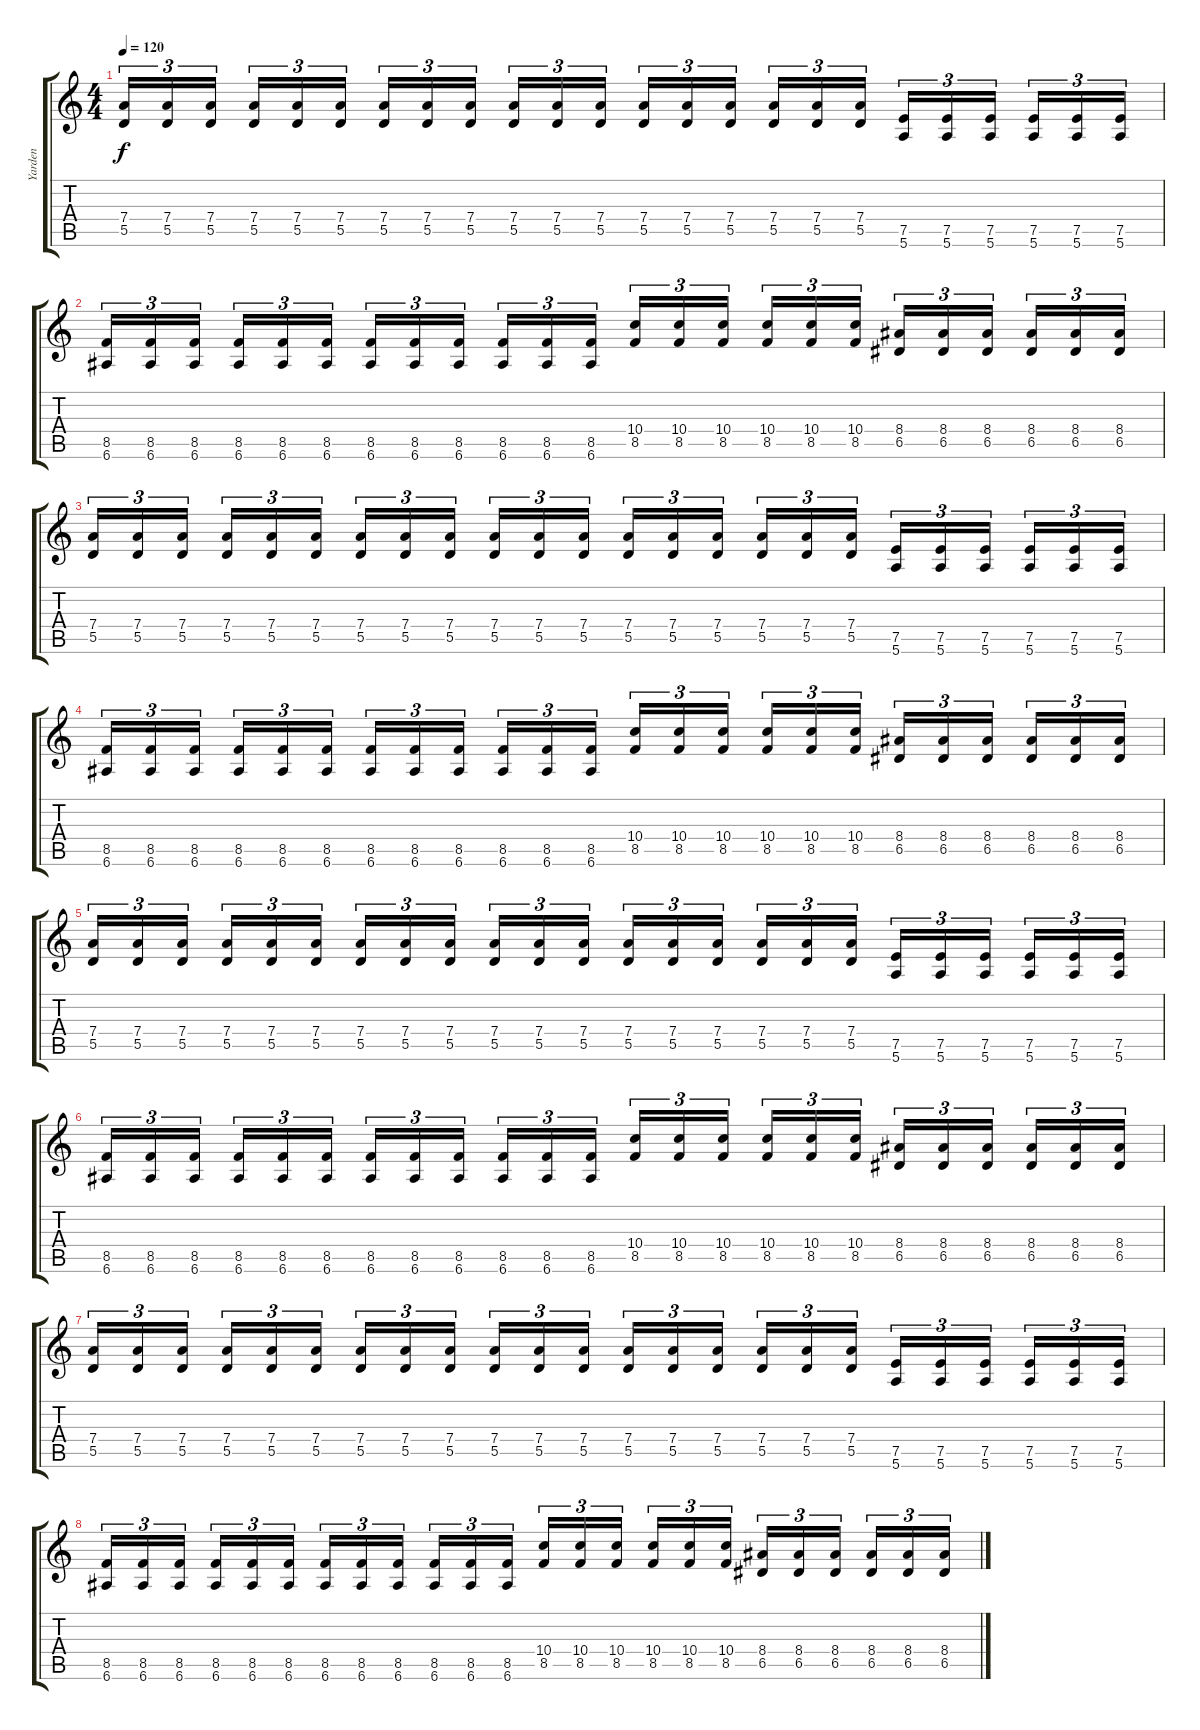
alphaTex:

\track ("Yarden" "Yarden") {instrument distortionguitar}
\staff {score tabs}
\tuning (E4 B3 G3 D3 A2 E2) {hide}
\ts (4 4)
\tempo 120
\clef g2
\ks c
(7.4 5.5).16{tu (3 2) dy f} (7.4 5.5).16{tu (3 2)} (7.4 5.5).16{tu (3 2) beam splitsecondary} (7.4 5.5).16{tu (3 2)} (7.4 5.5).16{tu (3 2)} (7.4 5.5).16{tu (3 2)} (7.4 5.5).16{tu (3 2)} (7.4 5.5).16{tu (3 2)} (7.4 5.5).16{tu (3 2) beam splitsecondary} (7.4 5.5).16{tu (3 2)} (7.4 5.5).16{tu (3 2)} (7.4 5.5).16{tu (3 2)} (7.4 5.5).16{tu (3 2)} (7.4 5.5).16{tu (3 2)} (7.4 5.5).16{tu (3 2) beam splitsecondary} (7.4 5.5).16{tu (3 2)} (7.4 5.5).16{tu (3 2)} (7.4 5.5).16{tu (3 2)} (7.5 5.6).16{tu (3 2)} (7.5 5.6).16{tu (3 2)} (7.5 5.6).16{tu (3 2) beam splitsecondary} (7.5 5.6).16{tu (3 2)} (7.5 5.6).16{tu (3 2)} (7.5 5.6).16{tu (3 2)} |
(8.5 6.6).16{tu (3 2)} (8.5 6.6).16{tu (3 2)} (8.5 6.6).16{tu (3 2) beam splitsecondary} (8.5 6.6).16{tu (3 2)} (8.5 6.6).16{tu (3 2)} (8.5 6.6).16{tu (3 2)} (8.5 6.6).16{tu (3 2)} (8.5 6.6).16{tu (3 2)} (8.5 6.6).16{tu (3 2) beam splitsecondary} (8.5 6.6).16{tu (3 2)} (8.5 6.6).16{tu (3 2)} (8.5 6.6).16{tu (3 2)} (10.4 8.5).16{tu (3 2)} (10.4 8.5).16{tu (3 2)} (10.4 8.5).16{tu (3 2) beam splitsecondary} (10.4 8.5).16{tu (3 2)} (10.4 8.5).16{tu (3 2)} (10.4 8.5).16{tu (3 2)} (8.4 6.5).16{tu (3 2)} (8.4 6.5).16{tu (3 2)} (8.4 6.5).16{tu (3 2) beam splitsecondary} (8.4 6.5).16{tu (3 2)} (8.4 6.5).16{tu (3 2)} (8.4 6.5).16{tu (3 2)} |
(7.4 5.5).16{tu (3 2)} (7.4 5.5).16{tu (3 2)} (7.4 5.5).16{tu (3 2) beam splitsecondary} (7.4 5.5).16{tu (3 2)} (7.4 5.5).16{tu (3 2)} (7.4 5.5).16{tu (3 2)} (7.4 5.5).16{tu (3 2)} (7.4 5.5).16{tu (3 2)} (7.4 5.5).16{tu (3 2) beam splitsecondary} (7.4 5.5).16{tu (3 2)} (7.4 5.5).16{tu (3 2)} (7.4 5.5).16{tu (3 2)} (7.4 5.5).16{tu (3 2)} (7.4 5.5).16{tu (3 2)} (7.4 5.5).16{tu (3 2) beam splitsecondary} (7.4 5.5).16{tu (3 2)} (7.4 5.5).16{tu (3 2)} (7.4 5.5).16{tu (3 2)} (7.5 5.6).16{tu (3 2)} (7.5 5.6).16{tu (3 2)} (7.5 5.6).16{tu (3 2) beam splitsecondary} (7.5 5.6).16{tu (3 2)} (7.5 5.6).16{tu (3 2)} (7.5 5.6).16{tu (3 2)} |
(8.5 6.6).16{tu (3 2)} (8.5 6.6).16{tu (3 2)} (8.5 6.6).16{tu (3 2) beam splitsecondary} (8.5 6.6).16{tu (3 2)} (8.5 6.6).16{tu (3 2)} (8.5 6.6).16{tu (3 2)} (8.5 6.6).16{tu (3 2)} (8.5 6.6).16{tu (3 2)} (8.5 6.6).16{tu (3 2) beam splitsecondary} (8.5 6.6).16{tu (3 2)} (8.5 6.6).16{tu (3 2)} (8.5 6.6).16{tu (3 2)} (10.4 8.5).16{tu (3 2)} (10.4 8.5).16{tu (3 2)} (10.4 8.5).16{tu (3 2) beam splitsecondary} (10.4 8.5).16{tu (3 2)} (10.4 8.5).16{tu (3 2)} (10.4 8.5).16{tu (3 2)} (8.4 6.5).16{tu (3 2)} (8.4 6.5).16{tu (3 2)} (8.4 6.5).16{tu (3 2) beam splitsecondary} (8.4 6.5).16{tu (3 2)} (8.4 6.5).16{tu (3 2)} (8.4 6.5).16{tu (3 2)} |
(7.4 5.5).16{tu (3 2)} (7.4 5.5).16{tu (3 2)} (7.4 5.5).16{tu (3 2) beam splitsecondary} (7.4 5.5).16{tu (3 2)} (7.4 5.5).16{tu (3 2)} (7.4 5.5).16{tu (3 2)} (7.4 5.5).16{tu (3 2)} (7.4 5.5).16{tu (3 2)} (7.4 5.5).16{tu (3 2) beam splitsecondary} (7.4 5.5).16{tu (3 2)} (7.4 5.5).16{tu (3 2)} (7.4 5.5).16{tu (3 2)} (7.4 5.5).16{tu (3 2)} (7.4 5.5).16{tu (3 2)} (7.4 5.5).16{tu (3 2) beam splitsecondary} (7.4 5.5).16{tu (3 2)} (7.4 5.5).16{tu (3 2)} (7.4 5.5).16{tu (3 2)} (7.5 5.6).16{tu (3 2)} (7.5 5.6).16{tu (3 2)} (7.5 5.6).16{tu (3 2) beam splitsecondary} (7.5 5.6).16{tu (3 2)} (7.5 5.6).16{tu (3 2)} (7.5 5.6).16{tu (3 2)} |
(8.5 6.6).16{tu (3 2)} (8.5 6.6).16{tu (3 2)} (8.5 6.6).16{tu (3 2) beam splitsecondary} (8.5 6.6).16{tu (3 2)} (8.5 6.6).16{tu (3 2)} (8.5 6.6).16{tu (3 2)} (8.5 6.6).16{tu (3 2)} (8.5 6.6).16{tu (3 2)} (8.5 6.6).16{tu (3 2) beam splitsecondary} (8.5 6.6).16{tu (3 2)} (8.5 6.6).16{tu (3 2)} (8.5 6.6).16{tu (3 2)} (10.4 8.5).16{tu (3 2)} (10.4 8.5).16{tu (3 2)} (10.4 8.5).16{tu (3 2) beam splitsecondary} (10.4 8.5).16{tu (3 2)} (10.4 8.5).16{tu (3 2)} (10.4 8.5).16{tu (3 2)} (8.4 6.5).16{tu (3 2)} (8.4 6.5).16{tu (3 2)} (8.4 6.5).16{tu (3 2) beam splitsecondary} (8.4 6.5).16{tu (3 2)} (8.4 6.5).16{tu (3 2)} (8.4 6.5).16{tu (3 2)} |
(7.4 5.5).16{tu (3 2)} (7.4 5.5).16{tu (3 2)} (7.4 5.5).16{tu (3 2) beam splitsecondary} (7.4 5.5).16{tu (3 2)} (7.4 5.5).16{tu (3 2)} (7.4 5.5).16{tu (3 2)} (7.4 5.5).16{tu (3 2)} (7.4 5.5).16{tu (3 2)} (7.4 5.5).16{tu (3 2) beam splitsecondary} (7.4 5.5).16{tu (3 2)} (7.4 5.5).16{tu (3 2)} (7.4 5.5).16{tu (3 2)} (7.4 5.5).16{tu (3 2)} (7.4 5.5).16{tu (3 2)} (7.4 5.5).16{tu (3 2) beam splitsecondary} (7.4 5.5).16{tu (3 2)} (7.4 5.5).16{tu (3 2)} (7.4 5.5).16{tu (3 2)} (7.5 5.6).16{tu (3 2)} (7.5 5.6).16{tu (3 2)} (7.5 5.6).16{tu (3 2) beam splitsecondary} (7.5 5.6).16{tu (3 2)} (7.5 5.6).16{tu (3 2)} (7.5 5.6).16{tu (3 2)} |
(8.5 6.6).16{tu (3 2)} (8.5 6.6).16{tu (3 2)} (8.5 6.6).16{tu (3 2) beam splitsecondary} (8.5 6.6).16{tu (3 2)} (8.5 6.6).16{tu (3 2)} (8.5 6.6).16{tu (3 2)} (8.5 6.6).16{tu (3 2)} (8.5 6.6).16{tu (3 2)} (8.5 6.6).16{tu (3 2) beam splitsecondary} (8.5 6.6).16{tu (3 2)} (8.5 6.6).16{tu (3 2)} (8.5 6.6).16{tu (3 2)} (10.4 8.5).16{tu (3 2)} (10.4 8.5).16{tu (3 2)} (10.4 8.5).16{tu (3 2) beam splitsecondary} (10.4 8.5).16{tu (3 2)} (10.4 8.5).16{tu (3 2)} (10.4 8.5).16{tu (3 2)} (8.4 6.5).16{tu (3 2)} (8.4 6.5).16{tu (3 2)} (8.4 6.5).16{tu (3 2) beam splitsecondary} (8.4 6.5).16{tu (3 2)} (8.4 6.5).16{tu (3 2)} (8.4 6.5).16{tu (3 2)}
